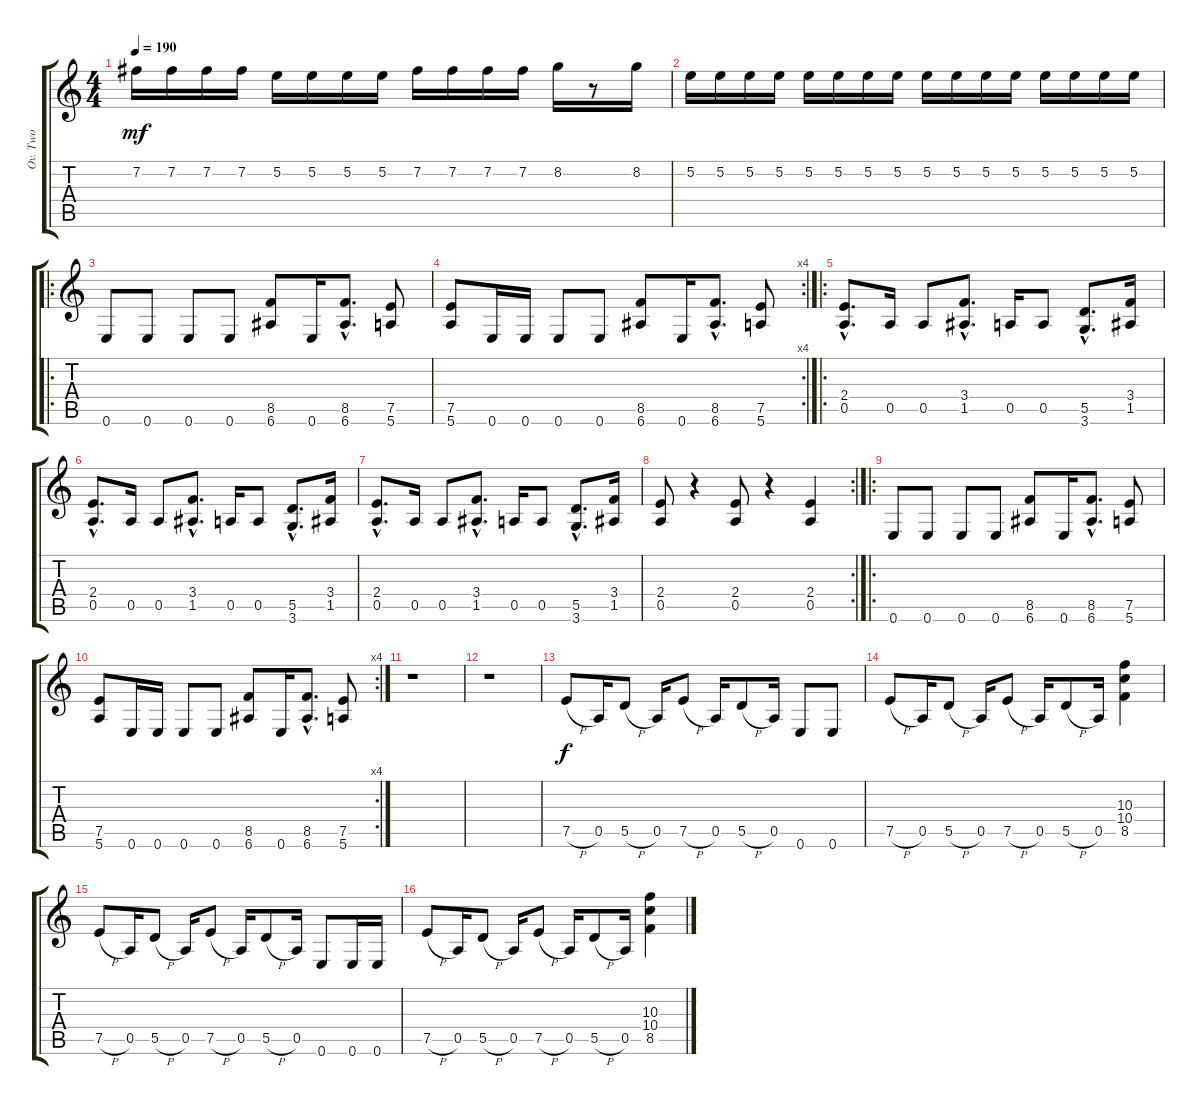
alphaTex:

\track ("Ov. Two" "Ov. Two") {instrument overdrivenguitar}
\staff {score tabs}
\tuning (E4 B3 G3 D3 A2 E2) {hide}
\ts (4 4)
\tempo 190
\clef g2
\ks c
7.2.16{dy mf volume 14} 7.2.16 7.2.16 7.2.16 5.2.16 5.2.16 5.2.16 5.2.16 7.2.16 7.2.16 7.2.16 7.2.16 8.2.16 r.8 8.2.16 |
5.2.16 5.2.16 5.2.16 5.2.16 5.2.16 5.2.16 5.2.16 5.2.16 5.2.16{volume 3} 5.2.16 5.2.16 5.2.16 5.2.16 5.2.16 5.2.16 5.2.16 |
\ro
0.6.8{volume 13} 0.6.8 0.6.8 0.6.8 (8.5 6.6).8 0.6.16 (8.5{hac} 6.6{hac}).8{d} (7.5 5.6).8 |
\rc 4
(7.5 5.6).8 0.6.16 0.6.16 0.6.8 0.6.8 (8.5 6.6).8 0.6.16 (8.5{hac} 6.6{hac}).8{d} (7.5 5.6).8 |
\ro
(2.4{hac} 0.5{hac}).8{d} 0.5.16 0.5.8 (3.4{hac} 1.5{hac}).8{d} 0.5.16 0.5.8 (5.5{hac} 3.6{hac}).8{d} (3.4 1.5).16 |
(2.4{hac} 0.5{hac}).8{d} 0.5.16 0.5.8 (3.4{hac} 1.5{hac}).8{d} 0.5.16 0.5.8 (5.5{hac} 3.6{hac}).8{d} (3.4 1.5).16 |
(2.4{hac} 0.5{hac}).8{d} 0.5.16 0.5.8 (3.4{hac} 1.5{hac}).8{d} 0.5.16 0.5.8 (5.5{hac} 3.6{hac}).8{d} (3.4 1.5).16 |
\rc 2
(2.4 0.5).8 r.4 (2.4 0.5).8 r.4 (2.4 0.5).4 |
\ro
0.6.8 0.6.8 0.6.8 0.6.8 (8.5 6.6).8 0.6.16 (8.5{hac} 6.6{hac}).8{d} (7.5 5.6).8 |
\rc 4
(7.5 5.6).8 0.6.16 0.6.16 0.6.8 0.6.8 (8.5 6.6).8 0.6.16 (8.5{hac} 6.6{hac}).8{d} (7.5 5.6).8 |
r.1 |
r.1 |
7.5{h}.8{dy f} 0.5.16 5.5{h}.8 0.5.16 7.5{h}.8 0.5.16 5.5{h}.8 0.5.16 0.6.8 0.6.8 |
7.5{h}.8 0.5.16 5.5{h}.8 0.5.16 7.5{h}.8 0.5.16 5.5{h}.8 0.5.16 (10.3 10.4 8.5).4 |
7.5{h}.8 0.5.16 5.5{h}.8 0.5.16 7.5{h}.8 0.5.16 5.5{h}.8 0.5.16 0.6.8 0.6.16 0.6.16 |
7.5{h}.8 0.5.16 5.5{h}.8 0.5.16 7.5{h}.8 0.5.16 5.5{h}.8 0.5.16 (10.3 10.4 8.5).4
